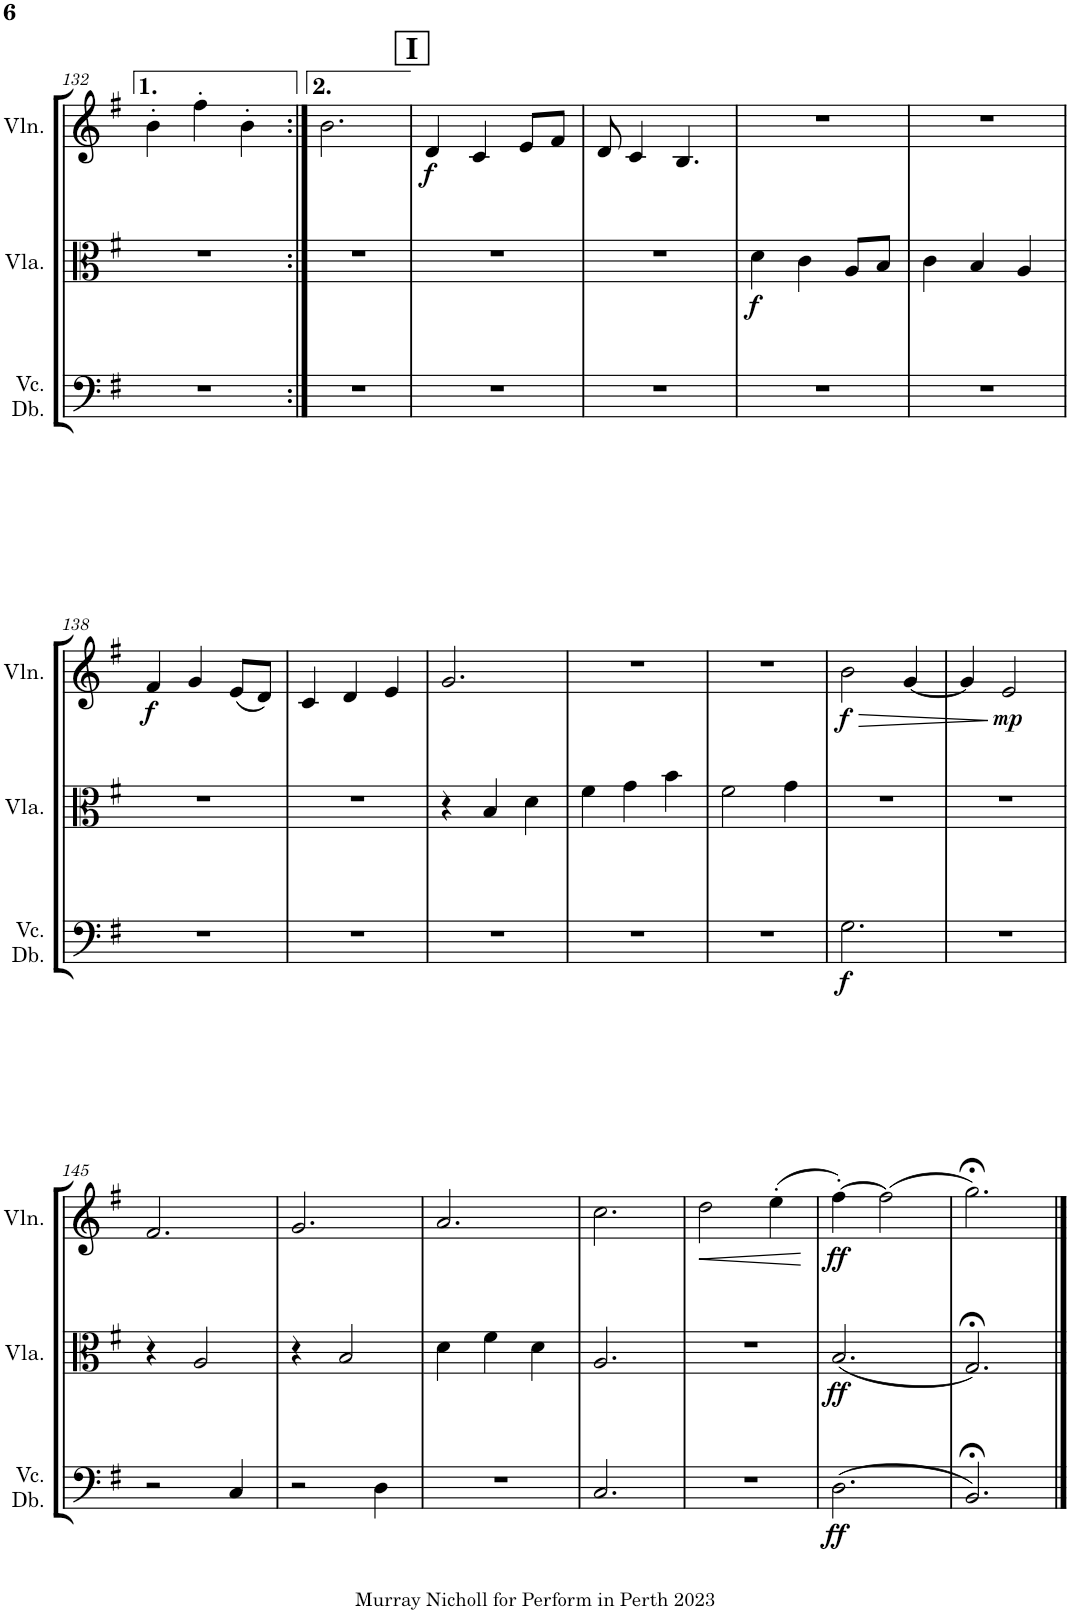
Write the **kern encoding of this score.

**kern	**dynam	**kern	**dynam	**kern	**dynam
*part3	*part3	*part2	*part2	*part1	*part1
*staff3	*staff3	*staff2	*staff2	*staff1	*staff1
*I"Violoncello  or Double Bass	*	*I"Viola	*	*I"Violin	*
*I'Vc. Db.	*	*I'Vla.	*	*I'Vln.	*
!!LO:PB:g=z
*clefF4	*	*clefC3	*	*clefG2	*
*k[f#]	*	*k[f#]	*	*k[f#]	*
*M3/4	*	*M3/4	*	*M3/4	*
=132	=132	=132	=132	=132	=132
2.r	.	2.r	.	4b'\	.
.	.	.	.	4ff#'\	.
.	.	.	.	4b'\	.
=133:|!	=133:|!	=133:|!	=133:|!	=133:|!	=133:|!
2.r	.	2.r	.	2.b\	.
!!LO:REH:place=s1:a:B:cj:fs=14:t=I
=134	=134	=134	=134	=134	=134
!	!	!	!	!	!LO:DY:b
2.r	.	2.r	.	4d/	f
.	.	.	.	4c/	.
.	.	.	.	8e/L	.
.	.	.	.	8f#/J	.
=135	=135	=135	=135	=135	=135
2.r	.	2.r	.	8d/	.
.	.	.	.	4c/	.
.	.	.	.	4.B/	.
=136	=136	=136	=136	=136	=136
!	!	!	!LO:DY:b	!	!
2.r	.	4d\	f	2.r	.
.	.	4c\	.	.	.
.	.	8A/L	.	.	.
.	.	8B/J	.	.	.
=137	=137	=137	=137	=137	=137
2.r	.	4c\	.	2.r	.
.	.	4B/	.	.	.
.	.	4A/	.	.	.
!!LO:LB:g=z
=138	=138	=138	=138	=138	=138
!	!	!	!	!	!LO:DY:b
2.r	.	2.r	.	4f#/	f
.	.	.	.	4g/	.
.	.	.	.	(8e/L	.
.	.	.	.	8d/J)	.
=139	=139	=139	=139	=139	=139
2.r	.	2.r	.	4c/	.
.	.	.	.	4d/	.
.	.	.	.	4e/	.
=140	=140	=140	=140	=140	=140
2.r	.	4r	.	2.g/	.
.	.	4B/	.	.	.
.	.	4d\	.	.	.
=141	=141	=141	=141	=141	=141
2.r	.	4f#\	.	2.r	.
.	.	4g\	.	.	.
.	.	4b\	.	.	.
=142	=142	=142	=142	=142	=142
2.r	.	2f#\	.	2.r	.
.	.	4g\	.	.	.
=143	=143	=143	=143	=143	=143
!	!LO:DY:b	!	!	!	!LO:HP:b
!	!	!	!	!	!LO:DY:n=1:b
2.G\	f	2.r	.	2b\	> f
.	.	.	.	[4g/	.
=144	=144	=144	=144	=144	=144
2.r	.	2.r	.	4g/]	.
!	!	!	!	!	!LO:DY:n=1:b
.	.	.	.	2e/	] mp
!!LO:LB:g=z
=145	=145	=145	=145	=145	=145
2r	.	4r	.	2.f#/	.
.	.	2A/	.	.	.
4C/	.	.	.	.	.
=146	=146	=146	=146	=146	=146
2r	.	4r	.	2.g/	.
.	.	2B/	.	.	.
4D\	.	.	.	.	.
=147	=147	=147	=147	=147	=147
2.r	.	4d\	.	2.a/	.
.	.	4f#\	.	.	.
.	.	4d\	.	.	.
=148	=148	=148	=148	=148	=148
2.C/	.	2.A/	.	2.cc\	.
=149	=149	=149	=149	=149	=149
!	!	!	!	!	!LO:HP:b
2.r	.	2.r	.	2dd\	<
.	.	.	.	(4ee'\	.
.	.	.	.	.	[
=150	=150	=150	=150	=150	=150
!	!LO:DY:b	!	!LO:DY:b	!	!LO:DY:b
(2.D\	ff	(2.B/	ff	[4ff#'\)	ff
.	.	.	.	(2ff#\]	.
=151	=151	=151	=151	=151	=151
2.BB;</)	.	2.G;</)	.	2.gg;<\)	.
==	==	==	==	==	==
*-	*-	*-	*-	*-	*-
